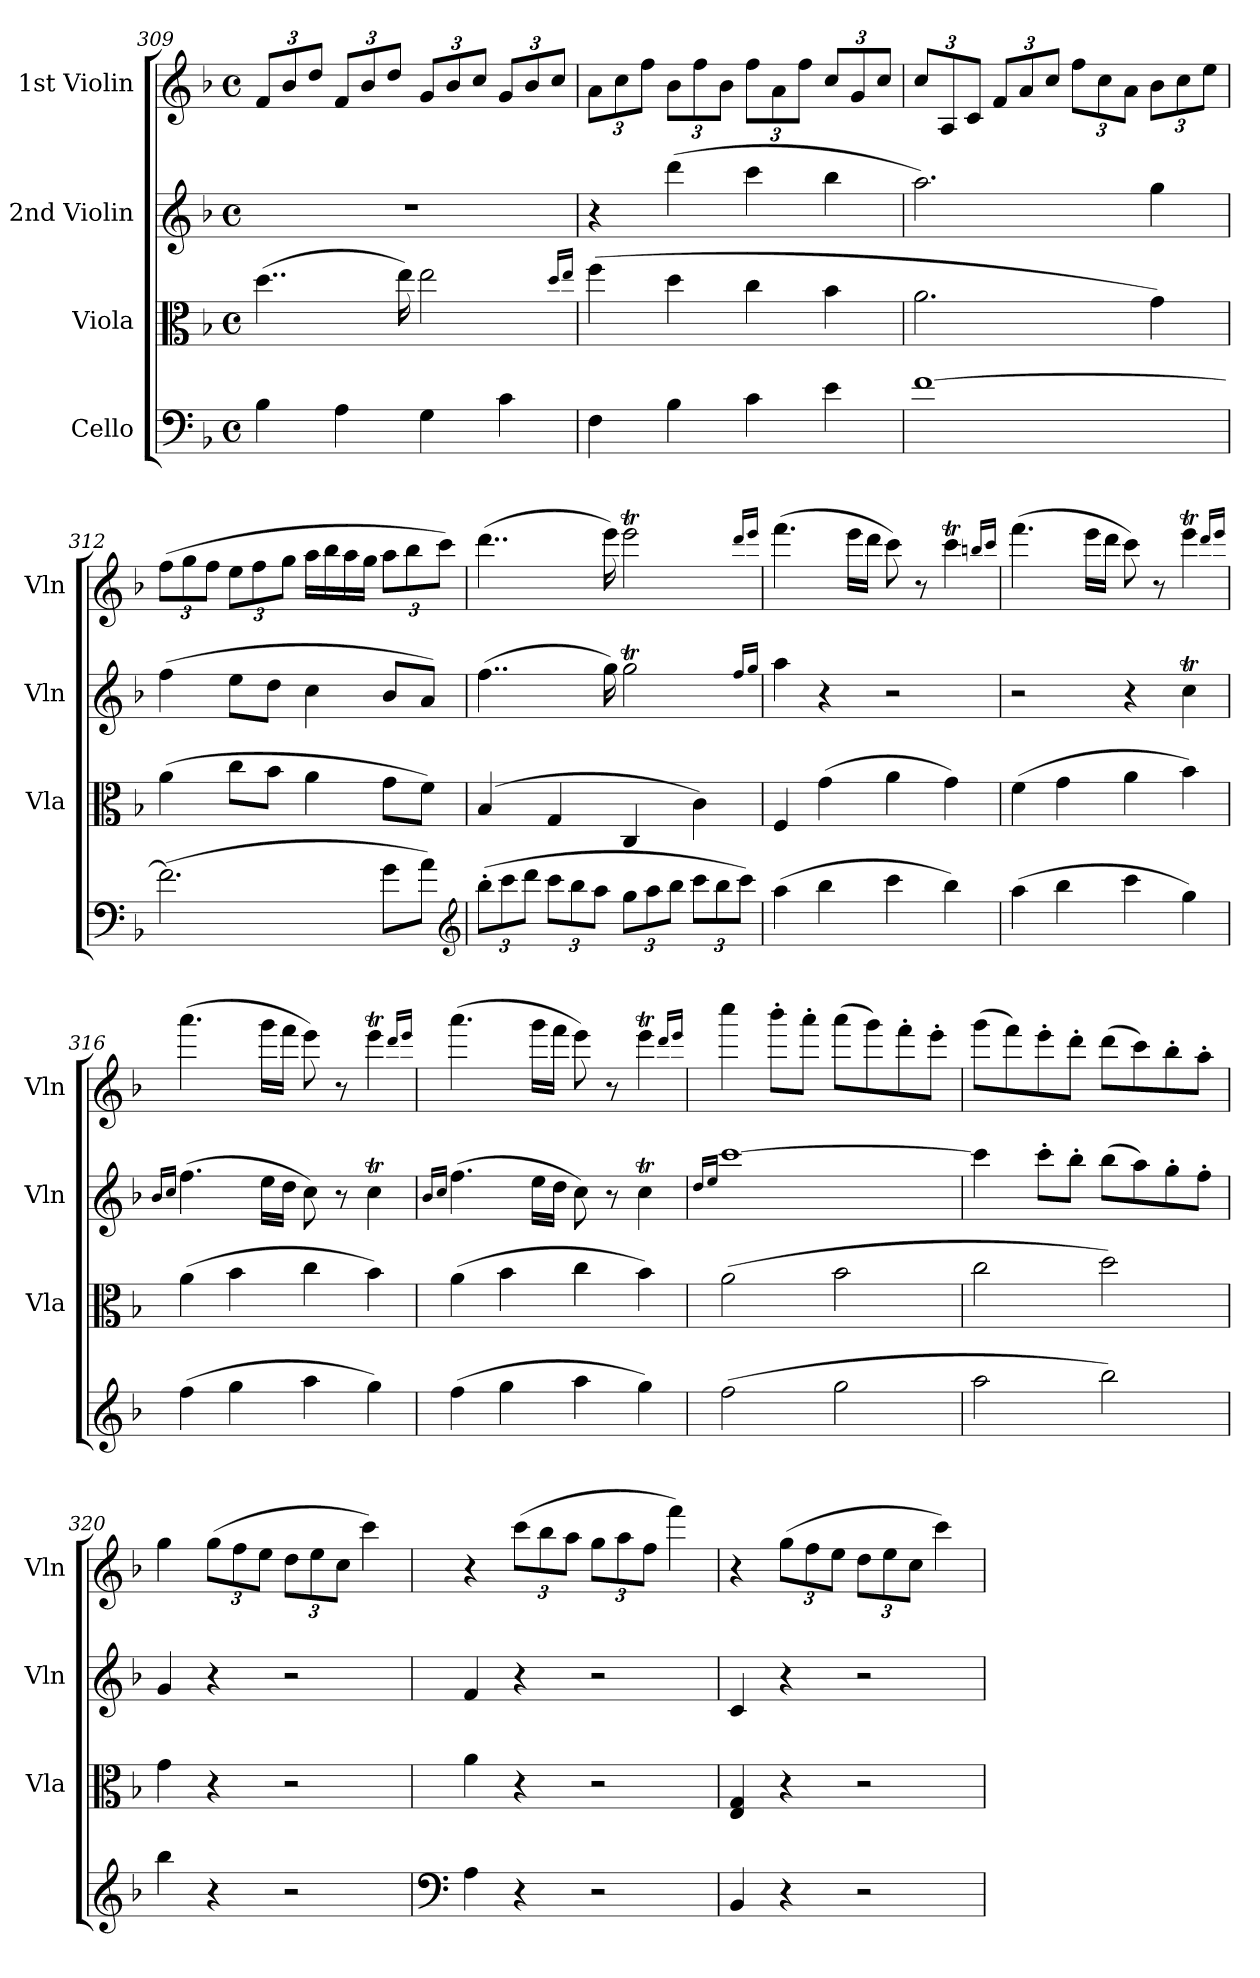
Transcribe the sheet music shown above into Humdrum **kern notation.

**kern	**kern	**kern	**kern
*part4	*part3	*part2	*part1
*staff4	*staff3	*staff2	*staff1
*I"Cello	*I"Viola	*I"2nd Violin	*I"1st Violin
*	*I'Vla	*I'Vln	*I'Vln
*clefF4	*clefC3	*clefG2	*clefG2
*k[b-]	*k[b-]	*k[b-]	*k[b-]
*F:	*F:	*F:	*F:
*M4/4	*M4/4	*M4/4	*M4/4
*met(c)	*met(c)	*met(c)	*met(c)
=309	=309	=309	=309
4B-	(4..dd	1r	12fL
.	.	.	12b-
.	.	.	12ddJ
4A	.	.	12fL
.	.	.	12b-
.	.	.	12ddJ
.	16ee)	.	.
4G	2ee	.	12gL
.	.	.	12b-
.	.	.	12ccJ
4c	.	.	12gL
.	.	.	12b-
.	.	.	12ccJ
.	16qqdd/LL	.	.
.	16qqee/JJ	.	.
=310	=310	=310	=310
4F	(4ff	4r	12aL
.	.	.	12cc
.	.	.	12ffJ
4B-	4dd	(4ddd	12b-L
.	.	.	12ff
.	.	.	12b-J
4c	4cc	4ccc	12ffL
.	.	.	12a
.	.	.	12ffJ
4e	4b-	4bb-	12ccL
.	.	.	12g
.	.	.	12ccJ
=311	=311	=311	=311
[1f	2.a	2.aa)	12ccL
.	.	.	12A
.	.	.	12cJ
.	.	.	12fL
.	.	.	12a
.	.	.	12ccJ
.	.	.	12ffL
.	.	.	12cc
.	.	.	12aJ
.	4g)	4gg	12b-L
.	.	.	12cc
.	.	.	12eeJ
=312	=312	=312	=312
(2.f]	(4a	(4ff	(12ffL
.	.	.	12gg
.	.	.	12ffJ
.	8ccL	8eeL	12eeL
.	.	.	12ff
.	8b-J	8ddJ	.
.	.	.	12ggJ
.	4a	4cc	16aaLL
.	.	.	16bb-
.	.	.	16aa
.	.	.	16ggJJ
8gL	8gL	8b-L	12aaL
.	.	.	12bb-
8aJ)	8fJ)	8aJ)	.
.	.	.	12cccJ)
*clefG2	*	*	*
=313	=313	=313	=313
(12bb-'L	(4B-	(4..ff	(4..ddd
12ccc	.	.	.
12dddJ	.	.	.
12cccL	4G	.	.
12bb-	.	.	.
12aaJ	.	.	.
.	.	16gg)	16eee)
12ggL	4C	2ggT	2eeet
12aa	.	.	.
12bb-J	.	.	.
12cccL	4c)	.	.
12bb-	.	.	.
12cccJ)	.	.	.
.	.	16qqff/LL	16qqddd/LL
.	.	16qqgg/JJ	16qqeee/JJ
=314	=314	=314	=314
(4aa	4F	4aa	(4.fff
4bb-	(4g	4r	.
.	.	.	16eeeLL
.	.	.	16dddJJ
4ccc	4a	2r	8ccc)
.	.	.	8r
4bb-)	4g)	.	4cccT
.	.	.	16qqbbn/LL
.	.	.	16qqccc/JJ
=315	=315	=315	=315
(4aa	(4f	2r	(4.fff
4bb-	4g	.	.
.	.	.	16eeeLL
.	.	.	16dddJJ
4ccc	4a	4r	8ccc)
.	.	.	8r
4gg)	4b-)	4ccT	4eeet
.	.	.	16qqddd/LL
.	.	.	16qqeee/JJ
=316	=316	=316	=316
.	.	16qqb-/LL	.
.	.	16qqcc/JJ	.
(4ff	(4a	(4.ff	(4.aaa
4gg	4b-	.	.
.	.	16eeLL	16gggLL
.	.	16ddJJ	16fffJJ
4aa	4cc	8cc)	8eee)
.	.	8r	8r
4gg)	4b-)	4ccT	4eeet
.	.	.	16qqddd/LL
.	.	.	16qqeee/JJ
=317	=317	=317	=317
.	.	16qqb-/LL	.
.	.	16qqcc/JJ	.
(4ff	(4a	(4.ff	(4.aaa
4gg	4b-	.	.
.	.	16eeLL	16gggLL
.	.	16ddJJ	16fffJJ
4aa	4cc	8cc)	8eee)
.	.	8r	8r
4gg)	4b-)	4ccT	4eeet
.	.	.	16qqddd/LL
.	.	.	16qqeee/JJ
=318	=318	=318	=318
.	.	16qqdd/LL	.
.	.	16qqee/JJ	.
(2ff	(2a	[1ccc	4cccc
.	.	.	8bbb-'L
.	.	.	8aaa'J
2gg	2b-	.	(8aaaL
.	.	.	8ggg)
.	.	.	8fff'
.	.	.	8eee'J
=319	=319	=319	=319
2aa	2cc	4ccc]	(8gggL
.	.	.	8fff)
.	.	8ccc'L	8eee'
.	.	8bb-'J	8ddd'J
2bb-)	2dd)	(8bb-L	(8dddL
.	.	8aa)	8ccc)
.	.	8gg'	8bb-'
.	.	8ff'J	8aa'J
=320	=320	=320	=320
4bb-	4g	4g	4gg
4r	4r	4r	(12ggL
.	.	.	12ff
.	.	.	12eeJ
2r	2r	2r	12ddL
.	.	.	12ee
.	.	.	12ccJ
.	.	.	4ccc)
=321	=321	=321	=321
*clefF4	*	*	*
4A	4a	4f	4r
4r	4r	4r	(12cccL
.	.	.	12bb-
.	.	.	12aaJ
2r	2r	2r	12ggL
.	.	.	12aa
.	.	.	12ffJ
.	.	.	4fff)
=322	=322	=322	=322
4BB-	4E 4G	4c	4r
4r	4r	4r	(12ggL
.	.	.	12ff
.	.	.	12eeJ
2r	2r	2r	12ddL
.	.	.	12ee
.	.	.	12ccJ
.	.	.	4ccc)
=	=	=	=
*-	*-	*-	*-
